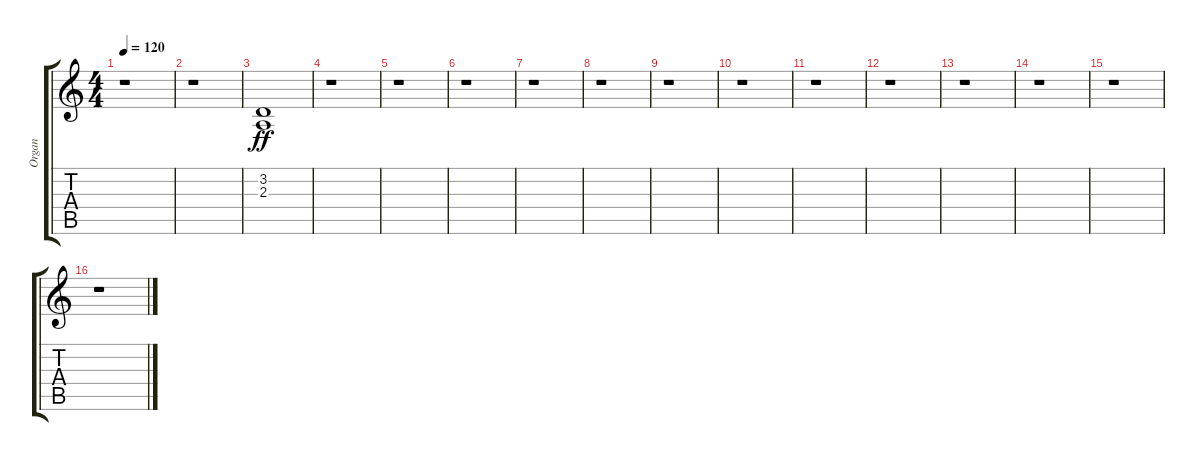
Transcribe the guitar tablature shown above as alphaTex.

\track ("Organ" "Organ") {instrument churchorgan}
\staff {score tabs}
\tuning (E4 B3 G3 D3 A2 E2) {hide}
\ts (4 4)
\tempo 120
\clef g2
\ks c
r.1{dy fff} |
r.1 |
(3.2 2.3).1{dy ff} |
r.1 |
r.1 |
r.1 |
r.1 |
r.1 |
r.1 |
r.1 |
r.1 |
r.1 |
r.1 |
r.1 |
r.1 |
r.1
